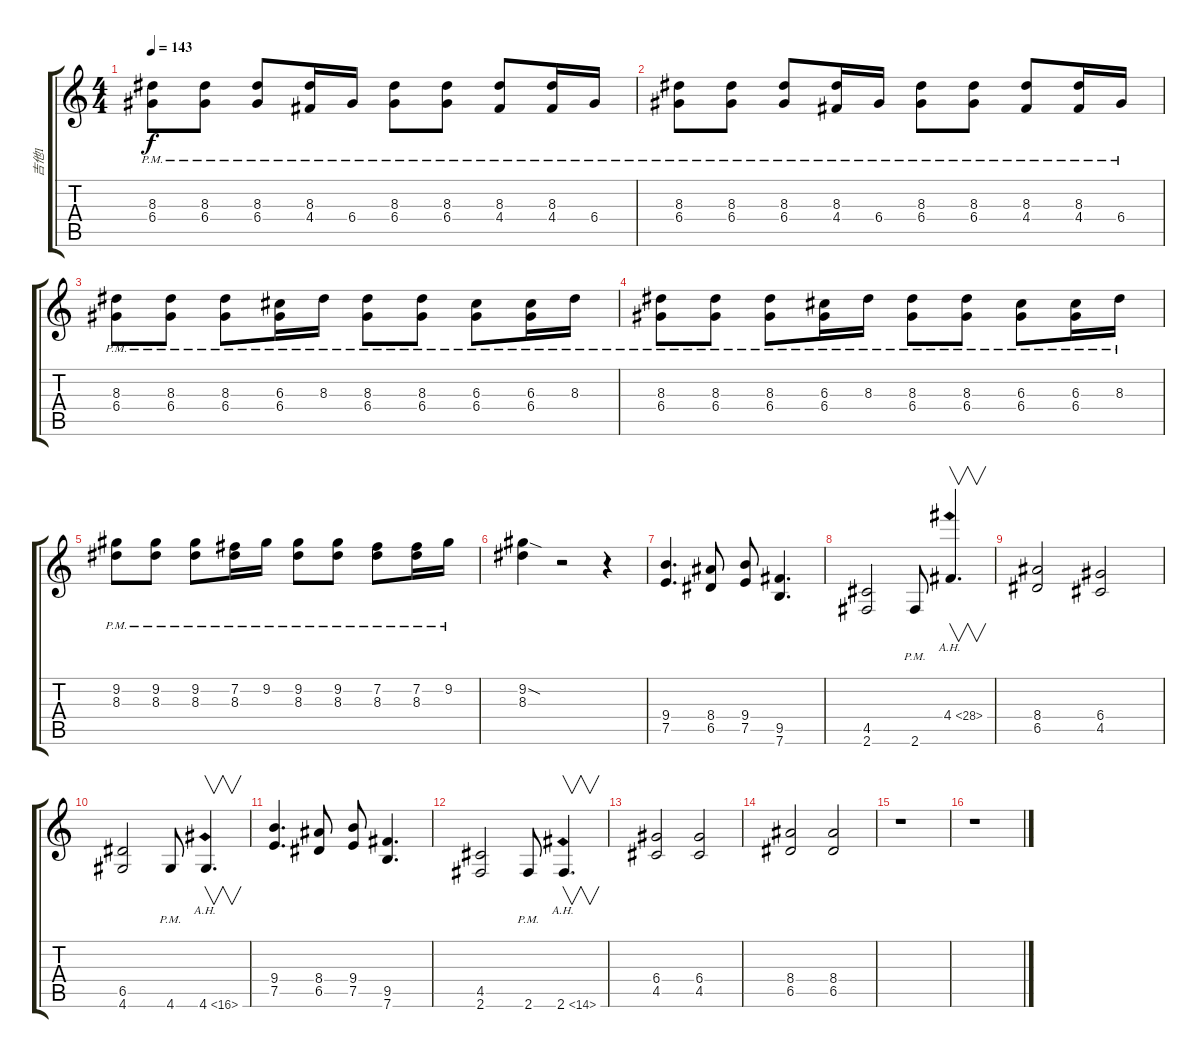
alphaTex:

\track ("吉他1" "吉他1") {instrument overdrivenguitar}
\staff {score tabs}
\tuning (E4 B3 G3 D3 A2 E2) {hide}
\ts (4 4)
\tempo 143
\clef g2
\ks c
(8.3{pm} 6.4{pm}).8{dy f} (8.3{pm} 6.4{pm}).8 (8.3{pm} 6.4{pm}).8 (8.3{pm} 4.4{pm}).16 6.4{pm}.16 (8.3{pm} 6.4{pm}).8 (8.3{pm} 6.4{pm}).8 (8.3{pm} 4.4{pm}).8 (8.3{pm} 4.4{pm}).16 6.4{pm}.16 |
(8.3{pm} 6.4{pm}).8 (8.3{pm} 6.4{pm}).8 (8.3{pm} 6.4{pm}).8 (8.3{pm} 4.4{pm}).16 6.4{pm}.16 (8.3{pm} 6.4{pm}).8 (8.3{pm} 6.4{pm}).8 (8.3{pm} 4.4{pm}).8 (8.3{pm} 4.4{pm}).16 6.4{pm}.16 |
(8.3{pm} 6.4{pm}).8 (8.3{pm} 6.4{pm}).8 (8.3{pm} 6.4{pm}).8 (6.3{pm} 6.4{pm}).16 8.3{pm}.16 (8.3{pm} 6.4{pm}).8 (8.3{pm} 6.4{pm}).8 (6.3{pm} 6.4{pm}).8 (6.3{pm} 6.4{pm}).16 8.3{pm}.16 |
(8.3{pm} 6.4{pm}).8 (8.3{pm} 6.4{pm}).8 (8.3{pm} 6.4{pm}).8 (6.3{pm} 6.4{pm}).16 8.3{pm}.16 (8.3{pm} 6.4{pm}).8 (8.3{pm} 6.4{pm}).8 (6.3{pm} 6.4{pm}).8 (6.3{pm} 6.4{pm}).16 8.3{pm}.16 |
(9.2{pm} 8.3{pm}).8 (9.2{pm} 8.3{pm}).8 (9.2{pm} 8.3{pm}).8 (7.2{pm} 8.3{pm}).16 9.2{pm}.16 (9.2{pm} 8.3{pm}).8 (9.2{pm} 8.3{pm}).8 (7.2{pm} 8.3{pm}).8 (7.2{pm} 8.3{pm}).16 9.2{pm}.16 |
(9.2{sod} 8.3).4 r.2 r.4 |
(9.4 7.5).4{d} (8.4 6.5).8 (9.4 7.5).8 (9.5 7.6).4{d} |
(4.5 2.6).2 2.6{pm}.8 4.4{ah 24}.4{v d} |
(8.4 6.5).2 (6.4 4.5).2 |
(6.5 4.6).2 4.6{pm}.8 4.6{ah 12}.4{v d} |
(9.4 7.5).4{d} (8.4 6.5).8 (9.4 7.5).8 (9.5 7.6).4{d} |
(4.5 2.6).2 2.6{pm}.8 2.6{ah 12}.4{v d} |
(6.4 4.5).2 (6.4 4.5).2 |
(8.4 6.5).2 (8.4 6.5).2 |
r.1 |
r.1
